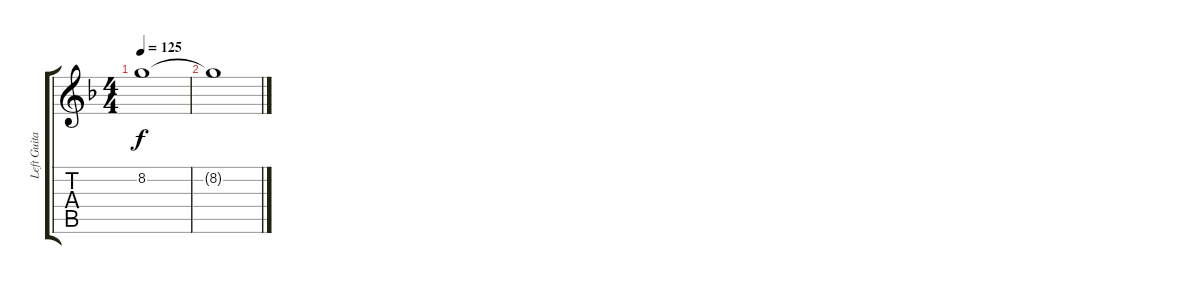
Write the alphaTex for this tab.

\track ("Left Guitar" "Left Guita") {instrument electricguitarclean}
\staff {score tabs}
\tuning (E4 B3 G3 D3 A2 E2) {hide}
\ts (4 4)
\tempo 125
\clef g2
\ks f
8.2.1{dy f volume 0} |
8.2{t}.1
